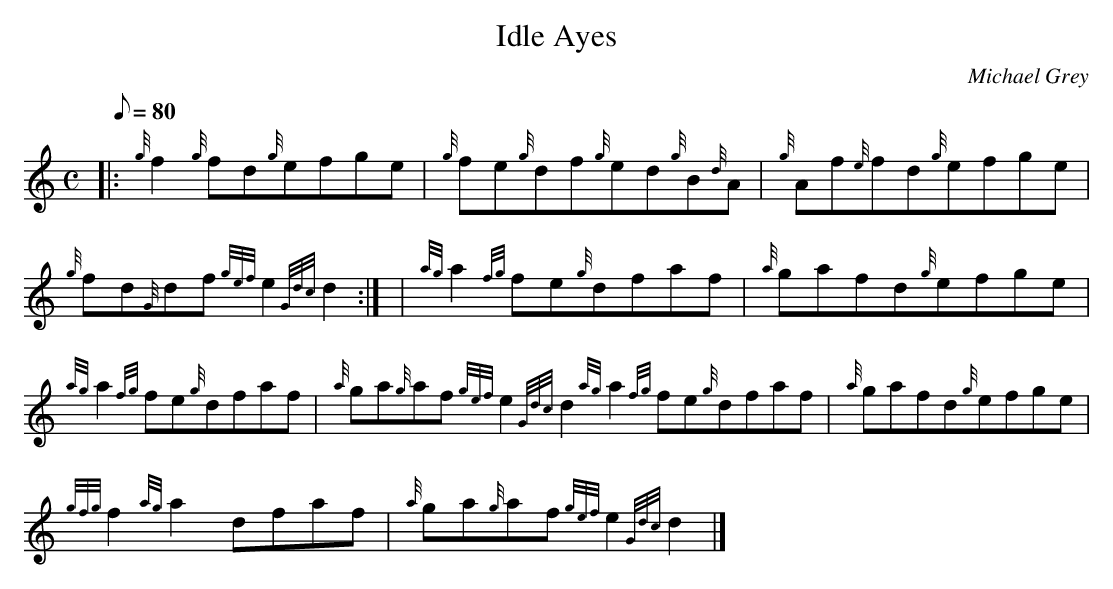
X:1
T:Idle Ayes
M:C
L:1/8
Q:80
C:Michael Grey
K:HP
|: {g}f2{g}fd{g}efge | \
{g}fe{g}df{g}ed{g}B{d}A | \
{g}Af{e}fd{g}efge |
{g}fd{G}df{gef}e2{Gdc}d2:| [ | \
{ag}a2{fg}fe{g}dfaf | \
{a}gafd{g}efge |
{ag}a2{fg}fe{g}dfaf | \
{a}ga{g}af{gef}e2{Gdc}d2{ag}a2{fg}fe{g}dfaf | \
{a}gafd{g}efge |
{gfg}f2{ag}a2dfaf | \
{a}ga{g}af{gef}e2{Gdc}d2|]
